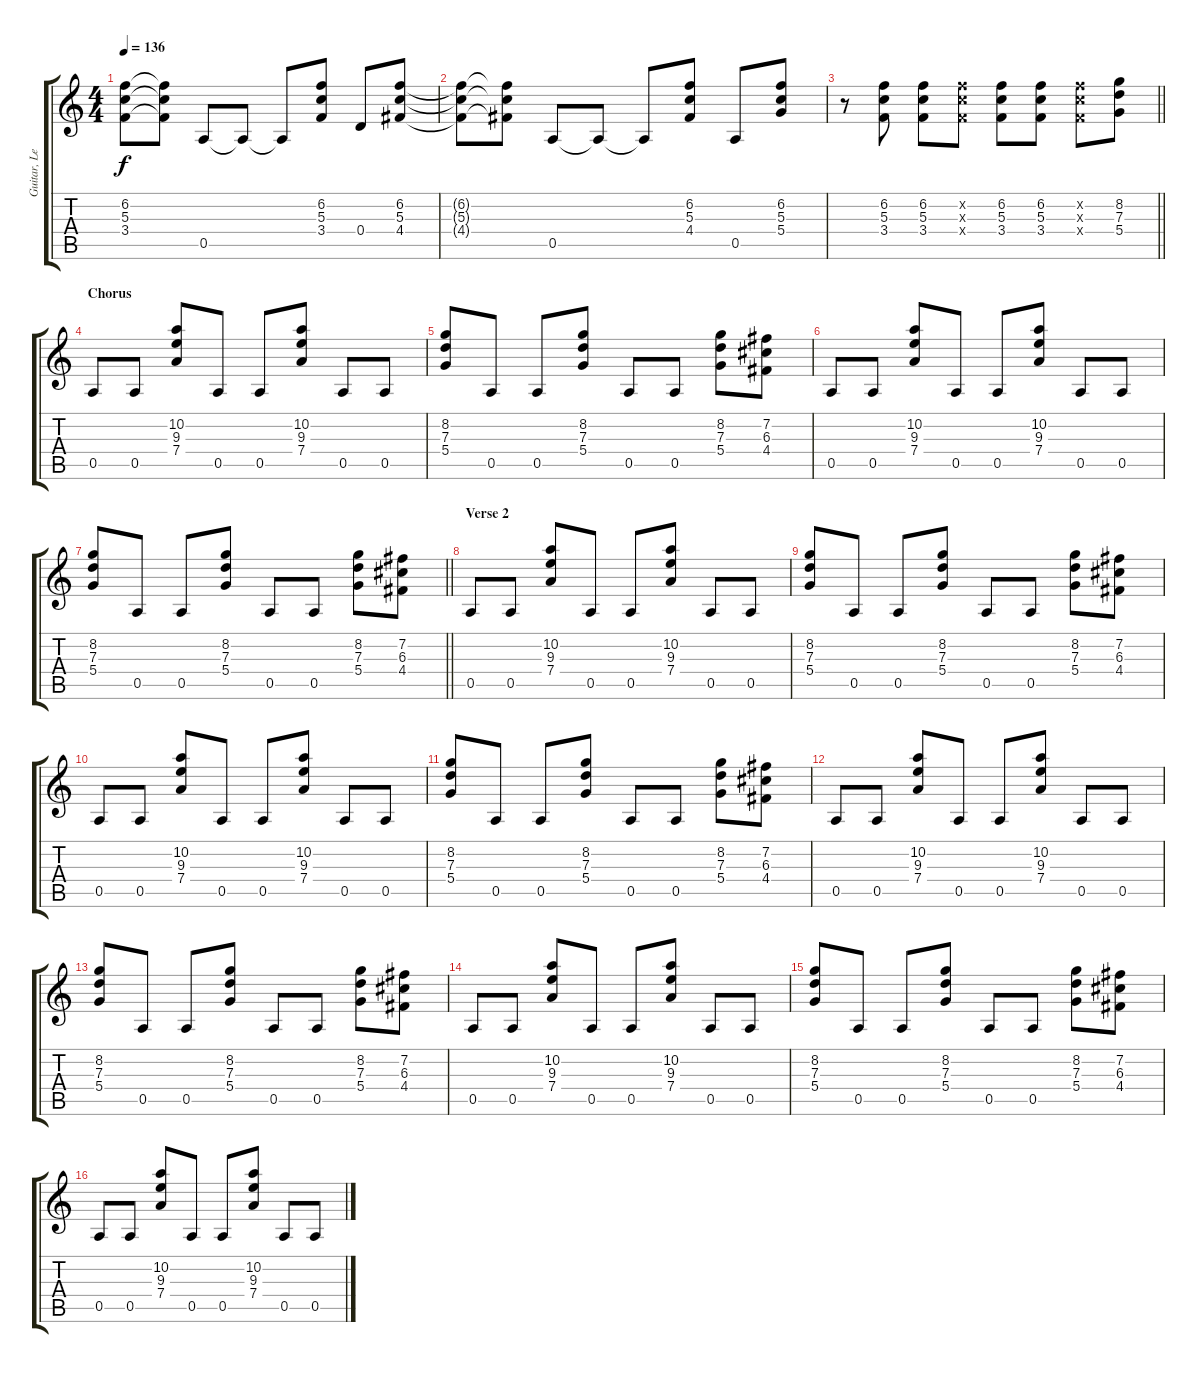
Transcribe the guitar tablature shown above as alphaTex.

\track ("Guitar, Lead" "Guitar, Le") {instrument overdrivenguitar}
\staff {score tabs}
\tuning (E4 B3 G3 D3 A2 E2) {hide}
\ts (4 4)
\tempo 136
\clef g2
\ks c
(6.2{t} 5.3{t} 3.4{t}).8{dy f} (6.2{t} 5.3{t} 3.4{t}).8 0.5.8 0.5{t}.8 0.5{t}.8 (6.2 5.3 3.4).8 0.4.8 (6.2 5.3 4.4).8 |
(6.2{t} 5.3{t} 4.4{t}).8 (6.2{t} 5.3{t} 4.4{t}).8 0.5.8 0.5{t}.8 0.5{t}.8 (6.2 5.3 4.4).8 0.5.8 (6.2 5.3 5.4).8 |
\barLineRight lightlight
r.8 (6.2 5.3 3.4).8 (6.2 5.3 3.4).8 (6.2{x} 5.3{x} 3.4{x}).8 (6.2 5.3 3.4).8 (6.2 5.3 3.4).8 (6.2{x} 5.3{x} 3.4{x}).8 (8.2 7.3 5.4).8 |
\section ("" "Chorus")
0.5.8 0.5.8 (10.2 9.3 7.4).8 0.5.8 0.5.8 (10.2 9.3 7.4).8 0.5.8 0.5.8 |
(8.2 7.3 5.4).8 0.5.8 0.5.8 (8.2 7.3 5.4).8 0.5.8 0.5.8 (8.2 7.3 5.4).8 (7.2 6.3 4.4).8 |
0.5.8 0.5.8 (10.2 9.3 7.4).8 0.5.8 0.5.8 (10.2 9.3 7.4).8 0.5.8 0.5.8 |
\barLineRight lightlight
(8.2 7.3 5.4).8 0.5.8 0.5.8 (8.2 7.3 5.4).8 0.5.8 0.5.8 (8.2 7.3 5.4).8 (7.2 6.3 4.4).8 |
\section ("" "Verse 2")
0.5.8 0.5.8 (10.2 9.3 7.4).8 0.5.8 0.5.8 (10.2 9.3 7.4).8 0.5.8 0.5.8 |
(8.2 7.3 5.4).8 0.5.8 0.5.8 (8.2 7.3 5.4).8 0.5.8 0.5.8 (8.2 7.3 5.4).8 (7.2 6.3 4.4).8 |
0.5.8 0.5.8 (10.2 9.3 7.4).8 0.5.8 0.5.8 (10.2 9.3 7.4).8 0.5.8 0.5.8 |
(8.2 7.3 5.4).8 0.5.8 0.5.8 (8.2 7.3 5.4).8 0.5.8 0.5.8 (8.2 7.3 5.4).8 (7.2 6.3 4.4).8 |
0.5.8 0.5.8 (10.2 9.3 7.4).8 0.5.8 0.5.8 (10.2 9.3 7.4).8 0.5.8 0.5.8 |
(8.2 7.3 5.4).8 0.5.8 0.5.8 (8.2 7.3 5.4).8 0.5.8 0.5.8 (8.2 7.3 5.4).8 (7.2 6.3 4.4).8 |
0.5.8 0.5.8 (10.2 9.3 7.4).8 0.5.8 0.5.8 (10.2 9.3 7.4).8 0.5.8 0.5.8 |
(8.2 7.3 5.4).8 0.5.8 0.5.8 (8.2 7.3 5.4).8 0.5.8 0.5.8 (8.2 7.3 5.4).8 (7.2 6.3 4.4).8 |
0.5.8 0.5.8 (10.2 9.3 7.4).8 0.5.8 0.5.8 (10.2 9.3 7.4).8 0.5.8 0.5.8
